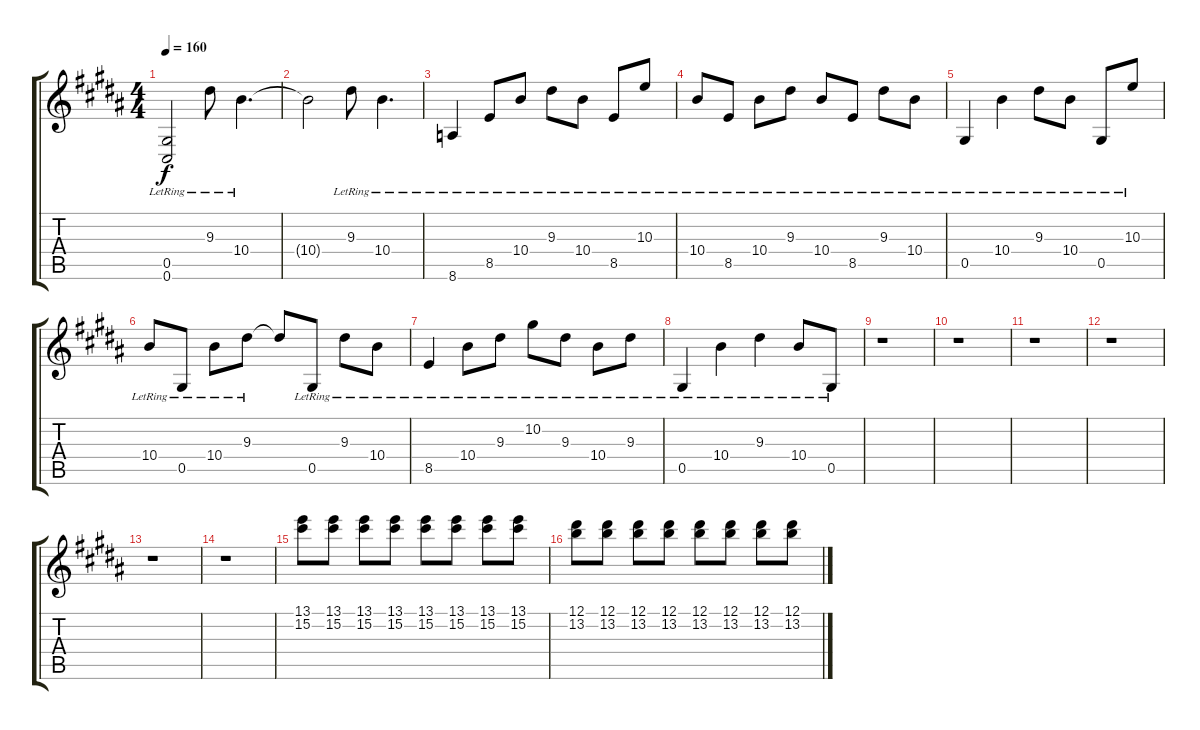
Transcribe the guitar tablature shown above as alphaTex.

\track "" {instrument overdrivenguitar}
\staff {score tabs}
\tuning (Eb4 Bb3 Gb3 Db3 Ab2 Db2) {hide}
\ts (4 4)
\tempo 160
\clef g2
\ks b
(0.5{lr} 0.6{lr}).2{dy f} 9.3{lr}.8 10.4{lr}.4{d} |
10.4{t}.2 9.3{lr}.8 10.4{lr}.4{d} |
8.6{lr}.4 8.5{lr}.8 10.4{lr}.8 9.3{lr}.8 10.4{lr}.8 8.5{lr}.8 10.3{lr}.8 |
10.4{lr}.8 8.5{lr}.8 10.4{lr}.8 9.3{lr}.8 10.4{lr}.8 8.5{lr}.8 9.3{lr}.8 10.4{lr}.8 |
0.5{lr}.4 10.4{lr}.4 9.3{lr}.8 10.4{lr}.8 0.5{lr}.8 10.3{lr}.8 |
10.4{lr}.8 0.5{lr}.8 10.4{lr}.8 9.3{lr}.8 9.3{t}.8 0.5{lr}.8 9.3{lr}.8 10.4{lr}.8 |
8.5{lr}.4 10.4{lr}.8 9.3{lr}.8 10.2{lr}.8 9.3{lr}.8 10.4{lr}.8 9.3{lr}.8 |
0.5{lr}.4 10.4{lr}.4 9.3{lr}.4 10.4{lr}.8 0.5{lr}.8 |
r.1 |
r.1 |
r.1 |
r.1 |
r.1 |
r.1 |
(13.1 15.2).8 (13.1 15.2).8 (13.1 15.2).8 (13.1 15.2).8 (13.1 15.2).8 (13.1 15.2).8 (13.1 15.2).8 (13.1 15.2).8 |
(12.1 13.2).8 (12.1 13.2).8 (12.1 13.2).8 (12.1 13.2).8 (12.1 13.2).8 (12.1 13.2).8 (12.1 13.2).8 (12.1 13.2).8
